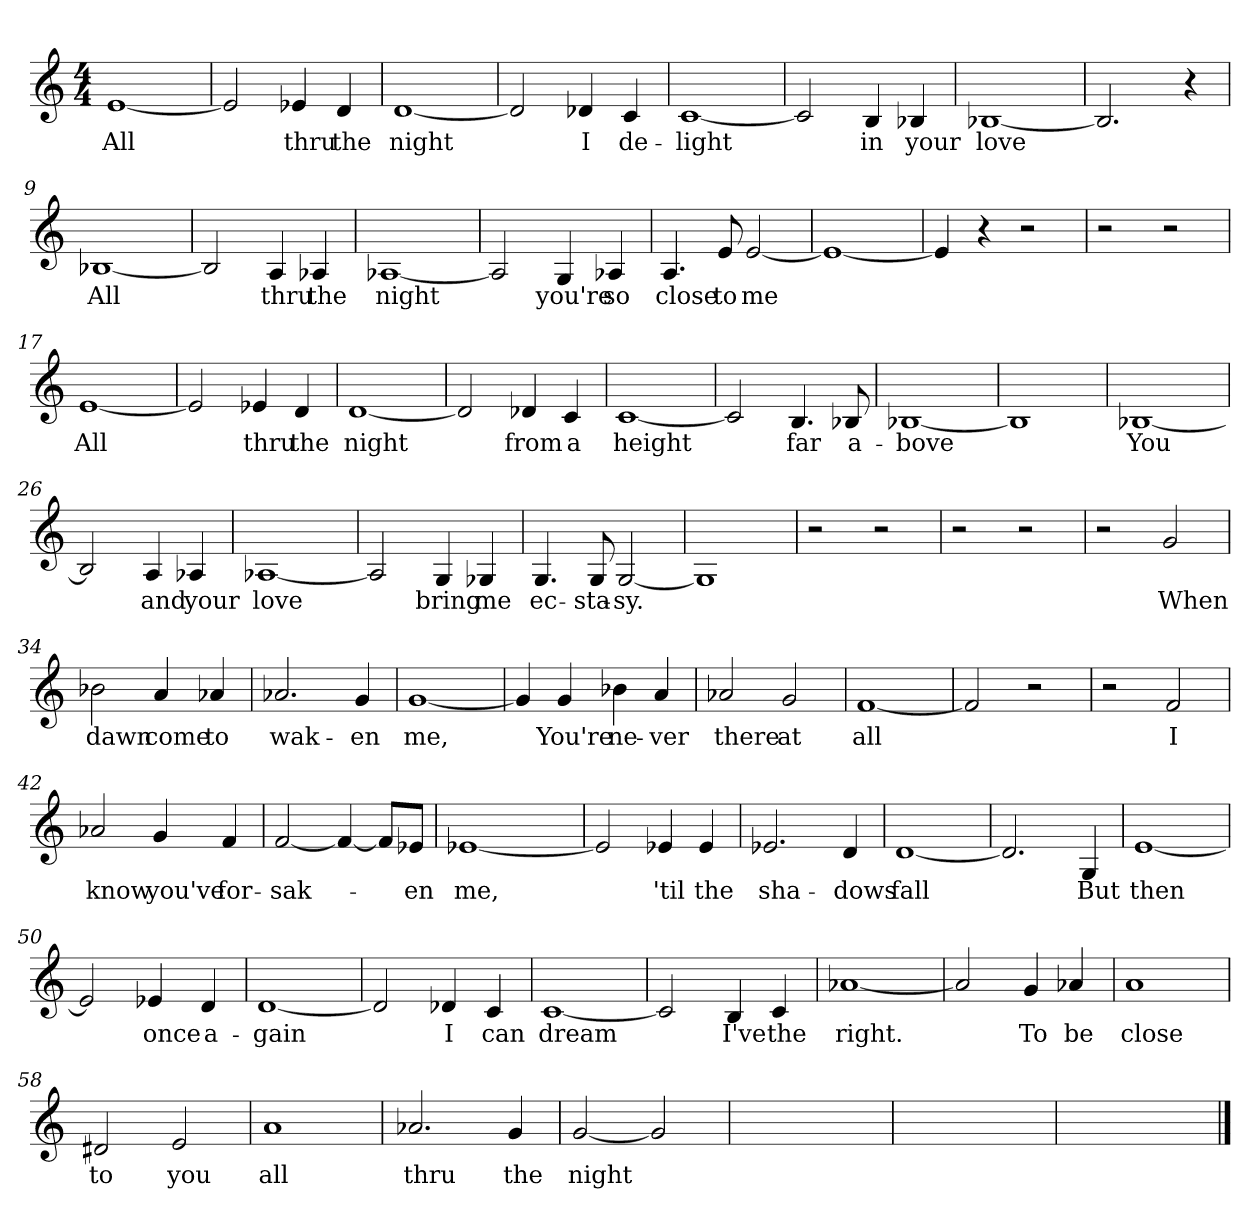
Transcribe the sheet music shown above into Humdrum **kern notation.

**kern	**text
*part1	*part1
*staff1	*staff1
*clefG2	*
*k[]	*
*C:	*
*M4/4	*
=1	=1
!	!LO:LY:b
[1e	All
=2	=2
2e/]	.
!	!LO:LY:b
4e-X/	thru
!	!LO:LY:b
4d/	the
=3	=3
!	!LO:LY:b
[1d	night
=4	=4
2d/]	.
!	!LO:LY:b
4d-X/	I
!	!LO:LY:b
4c/	de-
!!LO:LB:g=z
=5	=5
!	!LO:LY:b
[1c	-light
=6	=6
2c/]	.
!	!LO:LY:b
4B/	in
!	!LO:LY:b
4B-X/	your
=7	=7
!	!LO:LY:b
[1B-X	love
=8	=8
2.B-/]	.
4r	.
!!LO:LB:g=z
=9	=9
!	!LO:LY:b
[1B-X	All
=10	=10
2B-/]	.
!	!LO:LY:b
4A/	thru
!	!LO:LY:b
4A-X/	the
=11	=11
!	!LO:LY:b
[1A-X	night
=12	=12
2A-/]	.
!	!LO:LY:b
4G/	you're
!	!LO:LY:b
4A-X/	so
!!LO:LB:g=z
=13	=13
!	!LO:LY:b
4.A/	close
!	!LO:LY:b
8e/	to
!	!LO:LY:b
[2e/	me
=14	=14
1e_	.
=15	=15
4e/]	.
4r	.
2r	.
=16	=16
2r	.
2r	.
!!LO:LB:g=z
=17	=17
!	!LO:LY:b
[1e	All
=18	=18
2e/]	.
!	!LO:LY:b
4e-X/	thru
!	!LO:LY:b
4d/	the
=19	=19
!	!LO:LY:b
[1d	night
=20	=20
2d/]	.
!	!LO:LY:b
4d-X/	from
!	!LO:LY:b
4c/	a
!!LO:LB:g=z
=21	=21
!	!LO:LY:b
[1c	height
=22	=22
2c/]	.
!	!LO:LY:b
4.B/	far
!	!LO:LY:b
8B-X/	a-
=23	=23
!	!LO:LY:b
[1B-X	-bove
=24	=24
1B-]	.
!!LO:LB:g=z
=25	=25
!	!LO:LY:b
[1B-X	You
=26	=26
2B-/]	.
!	!LO:LY:b
4A/	and
!	!LO:LY:b
4A-X/	your
=27	=27
!	!LO:LY:b
[1A-X	love
=28	=28
2A-/]	.
!	!LO:LY:b
4G/	bring
!	!LO:LY:b
4G-X/	me
!!LO:LB:g=z
=29	=29
!	!LO:LY:b
4.G/	ec-
!	!LO:LY:b
8G/	-sta-
!	!LO:LY:b
[2G/	-sy.
=30	=30
1G]	.
=31	=31
2r	.
2r	.
=32	=32
2r	.
2r	.
!!LO:PB:g=z
=33	=33
2r	.
!	!LO:LY:b
2g/	When
=34	=34
!	!LO:LY:b
2b-X\	dawn
!	!LO:LY:b
4a/	come
!	!LO:LY:b
4a-X/	to
=35	=35
!	!LO:LY:b
2.a-X/	wak-
!	!LO:LY:b
4g/	-en
=36	=36
!	!LO:LY:b
[1g	me,
!!LO:LB:g=z
=37	=37
4g/]	.
!	!LO:LY:b
4g/	You're
!	!LO:LY:b
4b-X\	ne-
!	!LO:LY:b
4a/	-ver
=38	=38
!	!LO:LY:b
2a-X/	there
!	!LO:LY:b
2g/	at
=39	=39
!	!LO:LY:b
[1f	all
=40	=40
2f/]	.
2r	.
!!LO:LB:g=z
=41	=41
2r	.
!	!LO:LY:b
2f/	I
=42	=42
!	!LO:LY:b
2a-X/	know
!	!LO:LY:b
4g/	you've
!	!LO:LY:b
4f/	for-
=43	=43
!	!LO:LY:b
[2f/	-sak-
4f/_	.
8f/L]	.
!	!LO:LY:b
8e-X/J	-en
=44	=44
!	!LO:LY:b
*^	*
[1e-X	2ryy	me,
.	2ryy	.
*v	*v	*
!!LO:LB:g=z
=45	=45
2e-/]	.
!	!LO:LY:b
4e-X/	'til
!	!LO:LY:b
4e-/	the
=46	=46
!	!LO:LY:b
2.e-X/	sha-
!	!LO:LY:b
4d/	-dows
=47	=47
!	!LO:LY:b
[1d	fall
=48	=48
2.d/]	.
!	!LO:LY:b
4G/	But
!!LO:LB:g=z
=49	=49
!	!LO:LY:b
[1e	then
=50	=50
2e/]	.
!	!LO:LY:b
4e-X/	once
!	!LO:LY:b
4d/	a-
=51	=51
!	!LO:LY:b
[1d	-gain
=52	=52
2d/]	.
!	!LO:LY:b
4d-X/	I
!	!LO:LY:b
4c/	can
!!LO:LB:g=z
=53	=53
!	!LO:LY:b
[1c	dream
=54	=54
2c/]	.
!	!LO:LY:b
4B/	I've
!	!LO:LY:b
4c/	the
=55	=55
!	!LO:LY:b
[1a-X	right.
=56	=56
2a-/]	.
!	!LO:LY:b
4g/	To
!	!LO:LY:b
4a-X/	be
!!LO:LB:g=z
=57	=57
!	!LO:LY:b
1a	close
=58	=58
!	!LO:LY:b
2d#X/	to
!	!LO:LY:b
2e/	you
=59	=59
!	!LO:LY:b
1a	all
=60	=60
!	!LO:LY:b
2.a-X/	thru
!	!LO:LY:b
4g/	the
!!LO:LB:g=z
=61	=61
!	!LO:LY:b
[2g/	night
2g/]	.
=62	=62
*^	*
2ryy	2ryy	.
2ryy	2ryy	.
=63	=63	=63
2ryy	2ryy	.
2ryy	2ryy	.
=64	=64	=64
2ryy	2ryy	.
2ryy	2ryy	.
*v	*v	*
==	==
*-	*-
